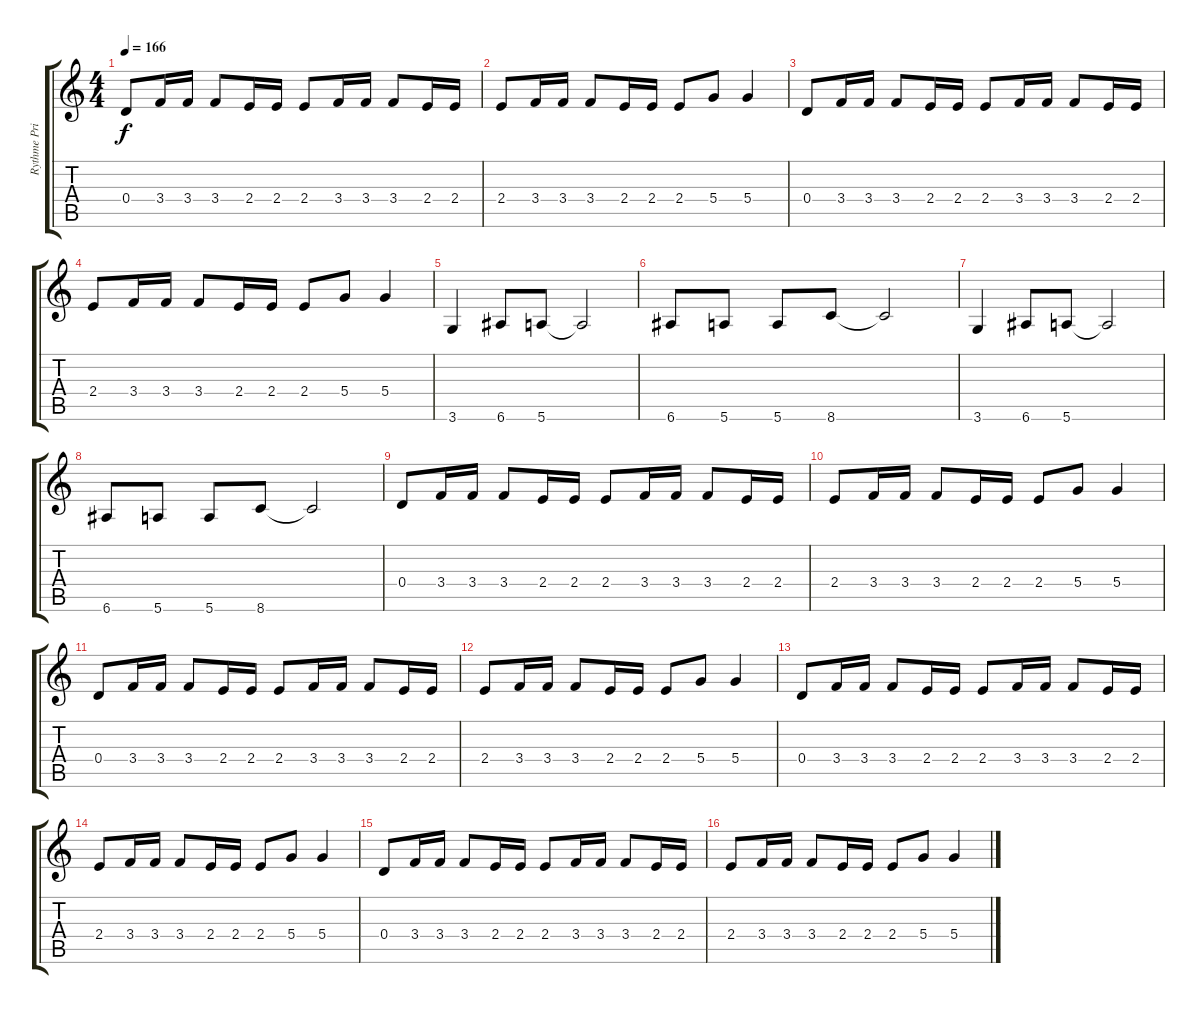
\track ("Rythme Principal" "Rythme Pri") {instrument distortionguitar}
\staff {score tabs}
\tuning (E4 B3 G3 D3 A2 E2) {hide}
\ts (4 4)
\tempo 166
\clef g2
\ks c
0.4.8{dy f} 3.4.16 3.4.16 3.4.8 2.4.16 2.4.16 2.4.8 3.4.16 3.4.16 3.4.8 2.4.16 2.4.16 |
2.4.8 3.4.16 3.4.16 3.4.8 2.4.16 2.4.16 2.4.8 5.4.8 5.4.4 |
0.4.8 3.4.16 3.4.16 3.4.8 2.4.16 2.4.16 2.4.8 3.4.16 3.4.16 3.4.8 2.4.16 2.4.16 |
2.4.8 3.4.16 3.4.16 3.4.8 2.4.16 2.4.16 2.4.8 5.4.8 5.4.4 |
3.6.4 6.6.8 5.6.8 5.6{t}.2 |
6.6.8 5.6.8 5.6.8 8.6.8 8.6{t}.2 |
3.6.4 6.6.8 5.6.8 5.6{t}.2 |
6.6.8 5.6.8 5.6.8 8.6.8 8.6{t}.2 |
0.4.8 3.4.16 3.4.16 3.4.8 2.4.16 2.4.16 2.4.8 3.4.16 3.4.16 3.4.8 2.4.16 2.4.16 |
2.4.8 3.4.16 3.4.16 3.4.8 2.4.16 2.4.16 2.4.8 5.4.8 5.4.4 |
0.4.8 3.4.16 3.4.16 3.4.8 2.4.16 2.4.16 2.4.8 3.4.16 3.4.16 3.4.8 2.4.16 2.4.16 |
2.4.8 3.4.16 3.4.16 3.4.8 2.4.16 2.4.16 2.4.8 5.4.8 5.4.4 |
0.4.8 3.4.16 3.4.16 3.4.8 2.4.16 2.4.16 2.4.8 3.4.16 3.4.16 3.4.8 2.4.16 2.4.16 |
2.4.8 3.4.16 3.4.16 3.4.8 2.4.16 2.4.16 2.4.8 5.4.8 5.4.4 |
0.4.8 3.4.16 3.4.16 3.4.8 2.4.16 2.4.16 2.4.8 3.4.16 3.4.16 3.4.8 2.4.16 2.4.16 |
2.4.8 3.4.16 3.4.16 3.4.8 2.4.16 2.4.16 2.4.8 5.4.8 5.4.4
